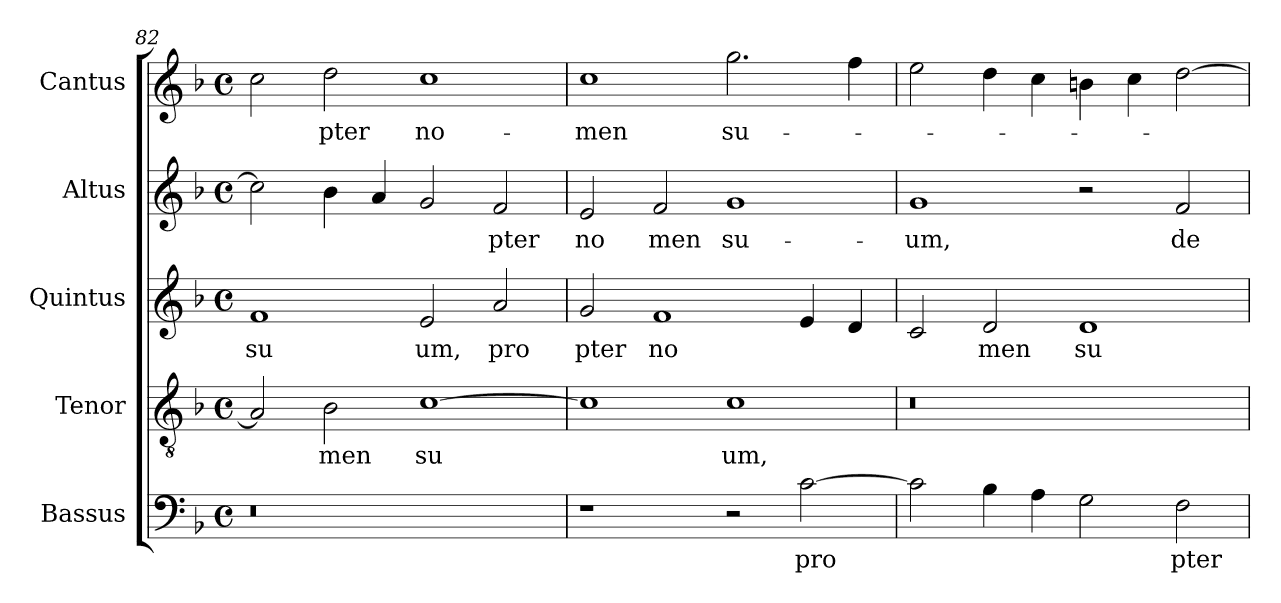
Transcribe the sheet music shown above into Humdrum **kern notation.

**kern	**text	**kern	**text	**kern	**text	**kern	**text	**kern	**text
*part5	*part5	*part4	*part4	*part3	*part3	*part2	*part2	*part1	*part1
*staff5	*staff5	*staff4	*staff4	*staff3	*staff3	*staff2	*staff2	*staff1	*staff1
*I"Bassus	*	*I"Tenor	*	*I"Quintus	*	*I"Altus	*	*I"Cantus	*
*clefF4	*	*clefGv2	*	*clefG2	*	*clefG2	*	*clefG2	*
*k[b-]	*	*k[b-]	*	*k[b-]	*	*k[b-]	*	*k[b-]	*
*F:	*	*F:	*	*F:	*	*F:	*	*F:	*
*M4/4	*	*M4/4	*	*M4/4	*	*M4/4	*	*M4/4	*
*met(c)	*	*met(c)	*	*met(c)	*	*met(c)	*	*met(c)	*
=82	=82	=82	=82	=82	=82	=82	=82	=82	=82
!	!	!	!	!	!LO:LY:b:cj	!	!	!	!
0r	.	2A/]	.	1f	su	2cc\]	.	2cc\	.
!	!	!	!LO:LY:b:cj	!	!	!	!	!	!LO:LY:b:cj
.	.	2B-\	men	.	.	4b-\	.	2dd\	-pter
.	.	.	.	.	.	4a/	.	.	.
!	!	!	!LO:LY:b:cj	!	!LO:LY:b:cj	!	!	!	!LO:LY:b:cj
.	.	[>1c	su	2e/	um,	2g/	.	1cc	no-
!	!	!	!	!	!LO:LY:b:cj	!	!LO:LY:b:cj	!	!
.	.	.	.	2a/	pro	2f/	-pter	.	.
=83	=83	=83	=83	=83	=83	=83	=83	=83	=83
!	!	!	!	!	!LO:LY:b:cj	!	!LO:LY:b:cj	!	!LO:LY:b:cj
1r	.	1c]	.	2g/	pter	2e/	no	1cc	-men
!	!	!	!	!	!LO:LY:b:cj	!	!LO:LY:b:cj	!	!
.	.	.	.	1f	no	2f/	men	.	.
!	!	!	!LO:LY:b:cj	!	!	!	!LO:LY:b:cj	!	!LO:LY:b:cj
2r	.	1c	um,	.	.	1g	su-	2.gg\	su-
!	!LO:LY:b	!	!	!	!	!	!	!	!
[>2c\	pro	.	.	4e/	.	.	.	.	.
.	.	.	.	4d/	.	.	.	4ff\	.
=84	=84	=84	=84	=84	=84	=84	=84	=84	=84
!	!	!	!	!	!	!	!LO:LY:b:cj	!	!
2c\]	.	0r	.	2c/	.	1g	-um,	2ee\	.
!	!	!	!	!	!LO:LY:b:cj	!	!	!	!
4B-\	.	.	.	2d/	men	.	.	4dd\	.
4A\	.	.	.	.	.	.	.	4cc\	.
!	!	!	!	!	!LO:LY:b:cj	!	!	!	!
2G\	.	.	.	1d	su	2r	.	4bn\	.
.	.	.	.	.	.	.	.	4cc\	.
!	!LO:LY:b:cj	!	!	!	!	!	!LO:LY:b:cj	!	!
2F\	pter	.	.	.	.	2f/	de-	[>2dd\	.
=	=	=	=	=	=	=	=	=	=
*-	*-	*-	*-	*-	*-	*-	*-	*-	*-
